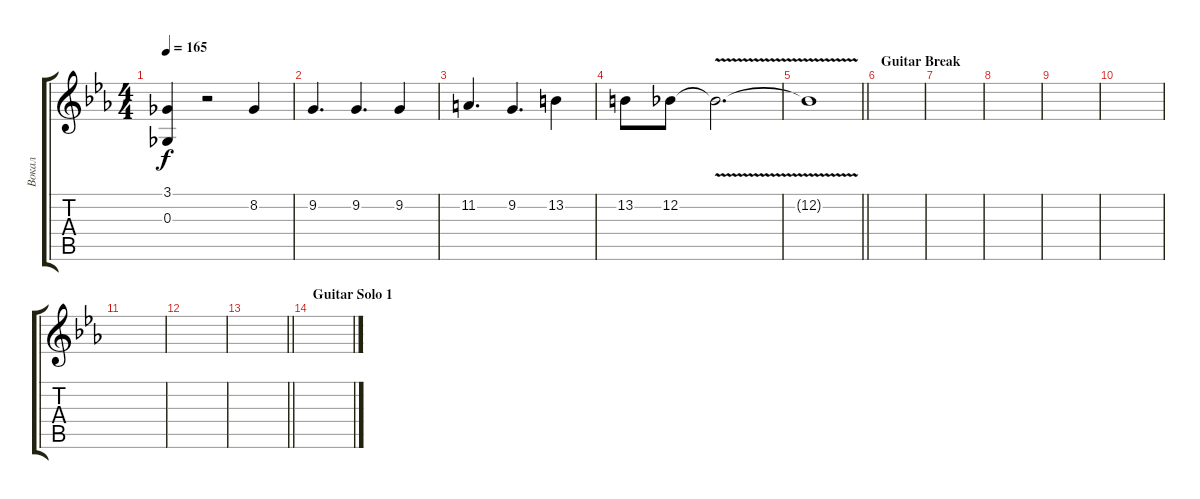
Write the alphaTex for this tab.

\track ("Вокал" "Вокал") {instrument trumpet}
\staff {score tabs}
\tuning (Eb4 Bb3 Gb3 Db3 Ab2 Eb2) {hide}
\ts (4 4)
\tempo 165
\clef g2
\ks cminor
(3.1 0.3).4{dy f} r.2 8.2.4 |
9.2.4{d} 9.2.4{d} 9.2.4 |
11.2.4{d} 9.2.4{d} 13.2.4 |
13.2.8 12.2.8 12.2{v t}.2{d} |
\barLineRight lightlight
12.2{t}.1 |
\section ("" "Guitar Break")
|
|
|
|
|
|
|
\barLineRight lightlight
|
\section ("" "Guitar Solo 1")
